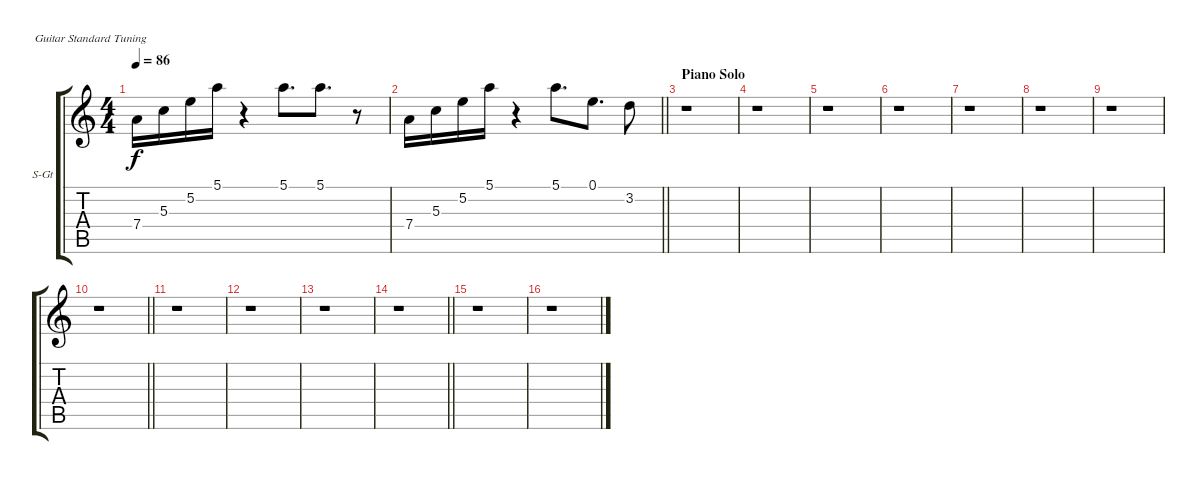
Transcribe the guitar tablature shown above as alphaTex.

\bracketExtendMode groupsimilarinstruments
\firstSystemTrackNameOrientation horizontal
\otherSystemsTrackNameOrientation horizontal
\track ("Percussion(Bengerg)" "S-Gt") {instrument marimba}
\staff {score tabs}
\tuning (E4 B3 G3 D3 A2 E2)
\displaytranspose 12
\ts (4 4)
\tempo 86
\clef g2
\ks c
7.4.16{dy f} 5.3.16 5.2.16 5.1.16 r.4 5.1.8{d} 5.1.8{d} r.8 |
\barLineRight lightlight
7.4.16 5.3.16 5.2.16 5.1.16 r.4 5.1.8{d} 0.1.8{d} 3.2.8 |
\section ("" "Piano Solo")
r.1 |
r.1 |
r.1 |
r.1 |
r.1 |
r.1 |
r.1 |
\barLineRight lightlight
r.1 |
r.1 |
r.1 |
r.1 |
\barLineRight lightlight
r.1 |
r.1 |
r.1
